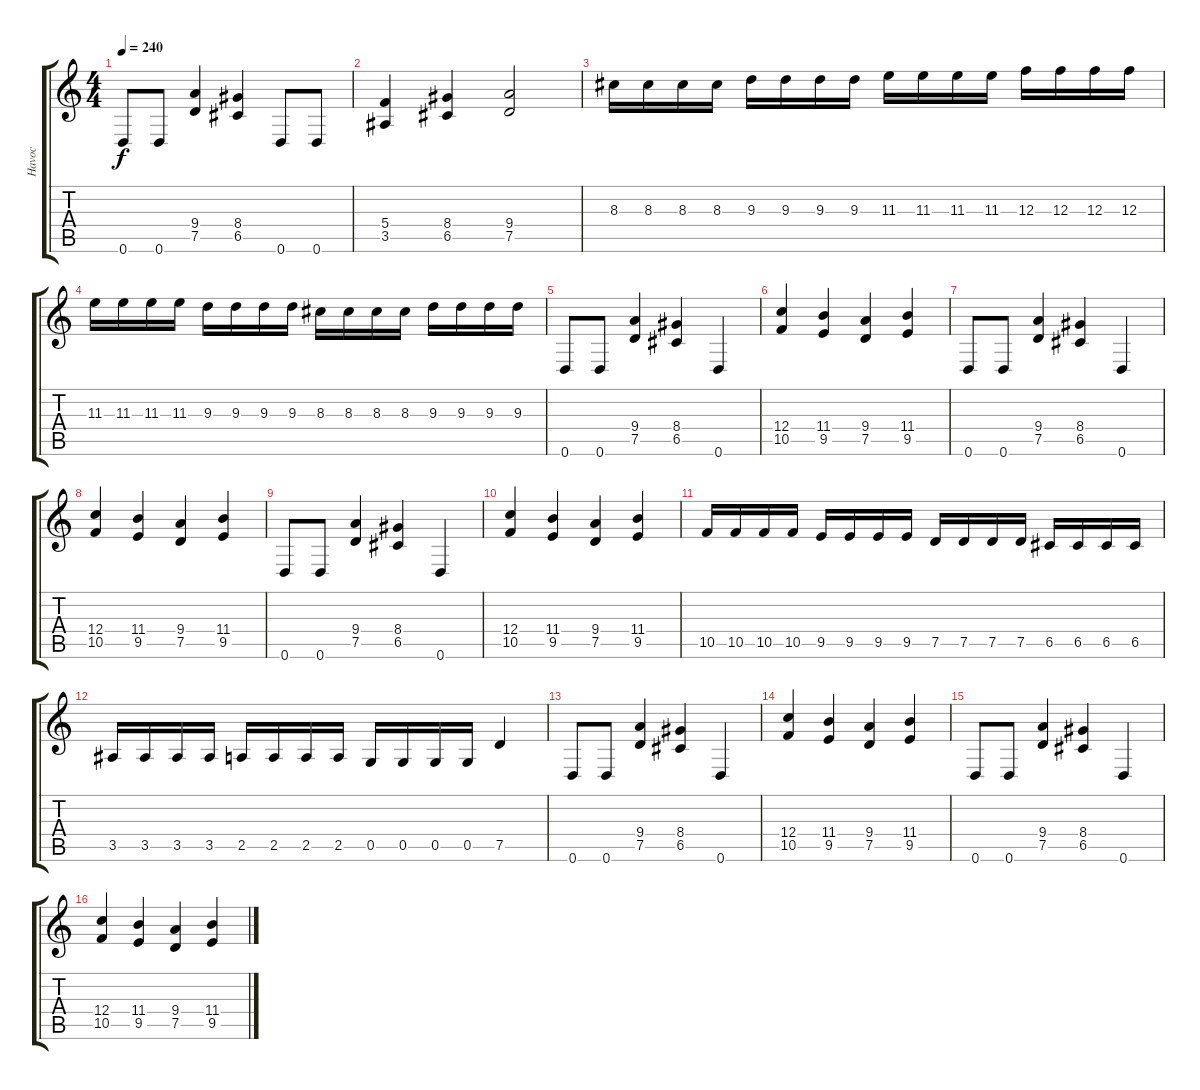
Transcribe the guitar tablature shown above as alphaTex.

\track ("Havoc" "Havoc") {instrument distortionguitar}
\staff {score tabs}
\tuning (D4 A3 F3 C3 G2 D2) {hide}
\ts (4 4)
\tempo 240
\clef g2
\ks c
0.6.8{dy f} 0.6.8 (9.4 7.5).4 (8.4 6.5).4 0.6.8 0.6.8 |
(5.4 3.5).4 (8.4 6.5).4 (9.4 7.5).2 |
8.3.16 8.3.16 8.3.16 8.3.16 9.3.16 9.3.16 9.3.16 9.3.16 11.3.16 11.3.16 11.3.16 11.3.16 12.3.16 12.3.16 12.3.16 12.3.16 |
11.3.16 11.3.16 11.3.16 11.3.16 9.3.16 9.3.16 9.3.16 9.3.16 8.3.16 8.3.16 8.3.16 8.3.16 9.3.16 9.3.16 9.3.16 9.3.16 |
0.6.8 0.6.8 (9.4 7.5).4 (8.4 6.5).4 0.6.4 |
(12.4 10.5).4 (11.4 9.5).4 (9.4 7.5).4 (11.4 9.5).4 |
0.6.8 0.6.8 (9.4 7.5).4 (8.4 6.5).4 0.6.4 |
(12.4 10.5).4 (11.4 9.5).4 (9.4 7.5).4 (11.4 9.5).4 |
0.6.8 0.6.8 (9.4 7.5).4 (8.4 6.5).4 0.6.4 |
(12.4 10.5).4 (11.4 9.5).4 (9.4 7.5).4 (11.4 9.5).4 |
10.5.16 10.5.16 10.5.16 10.5.16 9.5.16 9.5.16 9.5.16 9.5.16 7.5.16 7.5.16 7.5.16 7.5.16 6.5.16 6.5.16 6.5.16 6.5.16 |
3.5.16 3.5.16 3.5.16 3.5.16 2.5.16 2.5.16 2.5.16 2.5.16 0.5.16 0.5.16 0.5.16 0.5.16 7.5.4 |
0.6.8 0.6.8 (9.4 7.5).4 (8.4 6.5).4 0.6.4 |
(12.4 10.5).4 (11.4 9.5).4 (9.4 7.5).4 (11.4 9.5).4 |
0.6.8 0.6.8 (9.4 7.5).4 (8.4 6.5).4 0.6.4 |
(12.4 10.5).4 (11.4 9.5).4 (9.4 7.5).4 (11.4 9.5).4
